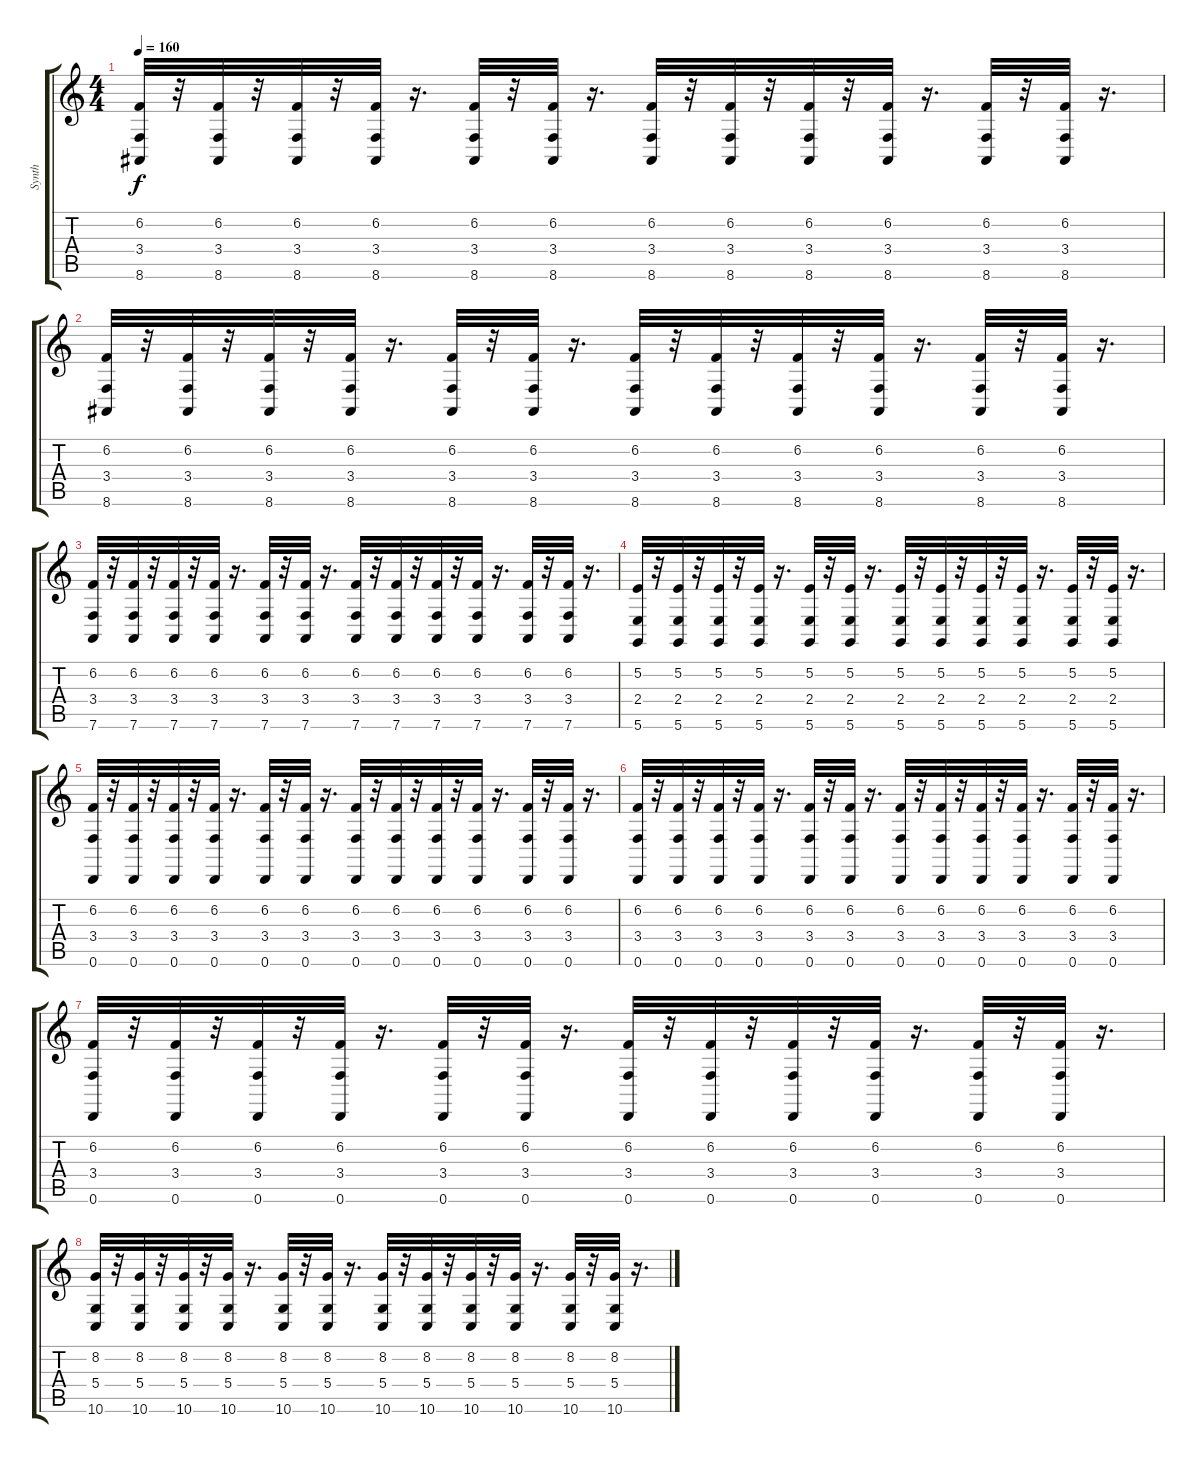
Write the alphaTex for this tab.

\track ("Synth" "Synth") {instrument lead2sawtooth}
\staff {score tabs}
\tuning (E4 B3 G3 D3 A2 D2) {hide}
\ts (4 4)
\tempo 160
\clef g2
\ks c
(6.2 3.4 8.6).32{dy f} r.32 (6.2 3.4 8.6).32 r.32 (6.2 3.4 8.6).32 r.32 (6.2 3.4 8.6).32 r.16{d} (6.2 3.4 8.6).32 r.32 (6.2 3.4 8.6).32 r.16{d} (6.2 3.4 8.6).32 r.32 (6.2 3.4 8.6).32 r.32 (6.2 3.4 8.6).32 r.32 (6.2 3.4 8.6).32 r.16{d} (6.2 3.4 8.6).32 r.32 (6.2 3.4 8.6).32 r.16{d} |
(6.2 3.4 8.6).32 r.32 (6.2 3.4 8.6).32 r.32 (6.2 3.4 8.6).32 r.32 (6.2 3.4 8.6).32 r.16{d} (6.2 3.4 8.6).32 r.32 (6.2 3.4 8.6).32 r.16{d} (6.2 3.4 8.6).32 r.32 (6.2 3.4 8.6).32 r.32 (6.2 3.4 8.6).32 r.32 (6.2 3.4 8.6).32 r.16{d} (6.2 3.4 8.6).32 r.32 (6.2 3.4 8.6).32 r.16{d} |
(6.2 3.4 7.6).32 r.32 (6.2 3.4 7.6).32 r.32 (6.2 3.4 7.6).32 r.32 (6.2 3.4 7.6).32 r.16{d} (6.2 3.4 7.6).32 r.32 (6.2 3.4 7.6).32 r.16{d} (6.2 3.4 7.6).32 r.32 (6.2 3.4 7.6).32 r.32 (6.2 3.4 7.6).32 r.32 (6.2 3.4 7.6).32 r.16{d} (6.2 3.4 7.6).32 r.32 (6.2 3.4 7.6).32 r.16{d} |
(5.2 2.4 5.6).32 r.32 (5.2 2.4 5.6).32 r.32 (5.2 2.4 5.6).32 r.32 (5.2 2.4 5.6).32 r.16{d} (5.2 2.4 5.6).32 r.32 (5.2 2.4 5.6).32 r.16{d} (5.2 2.4 5.6).32 r.32 (5.2 2.4 5.6).32 r.32 (5.2 2.4 5.6).32 r.32 (5.2 2.4 5.6).32 r.16{d} (5.2 2.4 5.6).32 r.32 (5.2 2.4 5.6).32 r.16{d} |
(6.2 3.4 0.6).32 r.32 (6.2 3.4 0.6).32 r.32 (6.2 3.4 0.6).32 r.32 (6.2 3.4 0.6).32 r.16{d} (6.2 3.4 0.6).32 r.32 (6.2 3.4 0.6).32 r.16{d} (6.2 3.4 0.6).32 r.32 (6.2 3.4 0.6).32 r.32 (6.2 3.4 0.6).32 r.32 (6.2 3.4 0.6).32 r.16{d} (6.2 3.4 0.6).32 r.32 (6.2 3.4 0.6).32 r.16{d} |
(6.2 3.4 0.6).32 r.32 (6.2 3.4 0.6).32 r.32 (6.2 3.4 0.6).32 r.32 (6.2 3.4 0.6).32 r.16{d} (6.2 3.4 0.6).32 r.32 (6.2 3.4 0.6).32 r.16{d} (6.2 3.4 0.6).32 r.32 (6.2 3.4 0.6).32 r.32 (6.2 3.4 0.6).32 r.32 (6.2 3.4 0.6).32 r.16{d} (6.2 3.4 0.6).32 r.32 (6.2 3.4 0.6).32 r.16{d} |
(6.2 3.4 0.6).32 r.32 (6.2 3.4 0.6).32 r.32 (6.2 3.4 0.6).32 r.32 (6.2 3.4 0.6).32 r.16{d} (6.2 3.4 0.6).32 r.32 (6.2 3.4 0.6).32 r.16{d} (6.2 3.4 0.6).32 r.32 (6.2 3.4 0.6).32 r.32 (6.2 3.4 0.6).32 r.32 (6.2 3.4 0.6).32 r.16{d} (6.2 3.4 0.6).32 r.32 (6.2 3.4 0.6).32 r.16{d} |
(8.2 5.4 10.6).32 r.32 (8.2 5.4 10.6).32 r.32 (8.2 5.4 10.6).32 r.32 (8.2 5.4 10.6).32 r.16{d} (8.2 5.4 10.6).32 r.32 (8.2 5.4 10.6).32 r.16{d} (8.2 5.4 10.6).32 r.32 (8.2 5.4 10.6).32 r.32 (8.2 5.4 10.6).32 r.32 (8.2 5.4 10.6).32 r.16{d} (8.2 5.4 10.6).32 r.32 (8.2 5.4 10.6).32 r.16{d}
